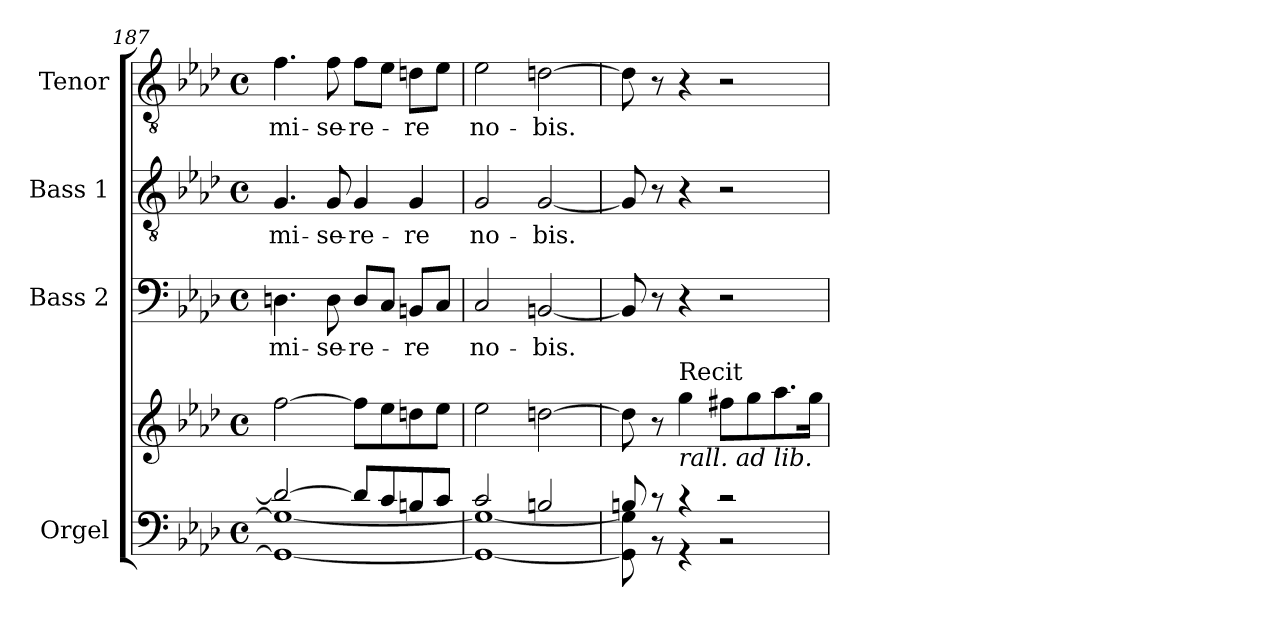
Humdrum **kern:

**kern	**kern	**kern	**text	**kern	**text	**kern	**text
*part4	*part4	*part3	*part3	*part2	*part2	*part1	*part1
*staff5	*staff4	*staff3	*staff3	*staff2	*staff2	*staff1	*staff1
*I"Orgel	*	*I"Bass 2	*	*I"Bass 1	*	*I"Tenor	*
*I'Org.	*	*I'B. 2	*	*I'B. 1	*	*I'T.	*
*clefF4	*clefG2	*clefF4	*	*clefGv2	*	*clefGv2	*
*k[b-e-a-d-]	*k[b-e-a-d-]	*k[b-e-a-d-]	*	*k[b-e-a-d-]	*	*k[b-e-a-d-]	*
*A-:	*A-:	*A-:	*	*A-:	*	*A-:	*
*M4/4	*M4/4	*M4/4	*	*M4/4	*	*M4/4	*
*met(c)	*met(c)	*met(c)	*	*met(c)	*	*met(c)	*
=187	=187	=187	=187	=187	=187	=187	=187
*^	*	*	*	*	*	*	*
!	!	!	!	!LO:LY:b	!	!LO:LY:b	!	!LO:LY:b
2d/_	1GG_ 1G_	[2ff\	4.Dn\	mi-	4.G/	mi-	4.f\	mi-
!	!	!	!	!LO:LY:b	!	!LO:LY:b	!	!LO:LY:b
.	.	.	8D\	-se-	8G/	-se-	8f\	-se-
!	!	!	!	!LO:LY:b	!	!LO:LY:b	!	!LO:LY:b
8d/L]	.	8ff\L]	8D/L	-re-	4G/	-re-	8f\L	-re-
8c/	.	8ee-\	8C/J	.	.	.	8e-\J	.
!	!	!	!	!LO:LY:b	!	!LO:LY:b	!	!LO:LY:b
8Bn/	.	8ddn\	8BBn/L	-re	4G/	-re	8dn\L	-re
8c/J	.	8ee-\J	8C/J	.	.	.	8e-\J	.
=188	=188	=188	=188	=188	=188	=188	=188	=188
!	!	!	!	!LO:LY:b	!	!LO:LY:b	!	!LO:LY:b
2c/	1GG_ 1G_	2ee-\	2C/	no-	2G/	no-	2e-\	no-
!	!	!	!	!LO:LY:b	!	!LO:LY:b	!	!LO:LY:b
2Bn/	.	[2ddn\	[2BBn/	-bis.	[2G/	-bis.	[2dn\	-bis.
!!LO:LB:g=z
=189	=189	=189	=189	=189	=189	=189	=189	=189
8Bn/	8GG\] 8G\]	8dd\]	8BB/]	.	8G/]	.	8d\]	.
8r	8r	8r	8r	.	8r	.	8r	.
!	!	!LO:TX:a:t=Recit	!	!	!	!	!	!
!	!	!LO:TX:b:i:t=rall. ad lib.	!	!	!	!	!	!
4r	4r	4gg\	4r	.	4r	.	4r	.
2r	2r	8ff#X\L	2r	.	2r	.	2r	.
.	.	8gg\	.	.	.	.	.	.
.	.	8.aa-\	.	.	.	.	.	.
.	.	16gg\Jk	.	.	.	.	.	.
*v	*v	*	*	*	*	*	*	*
=	=	=	=	=	=	=	=
*-	*-	*-	*-	*-	*-	*-	*-
